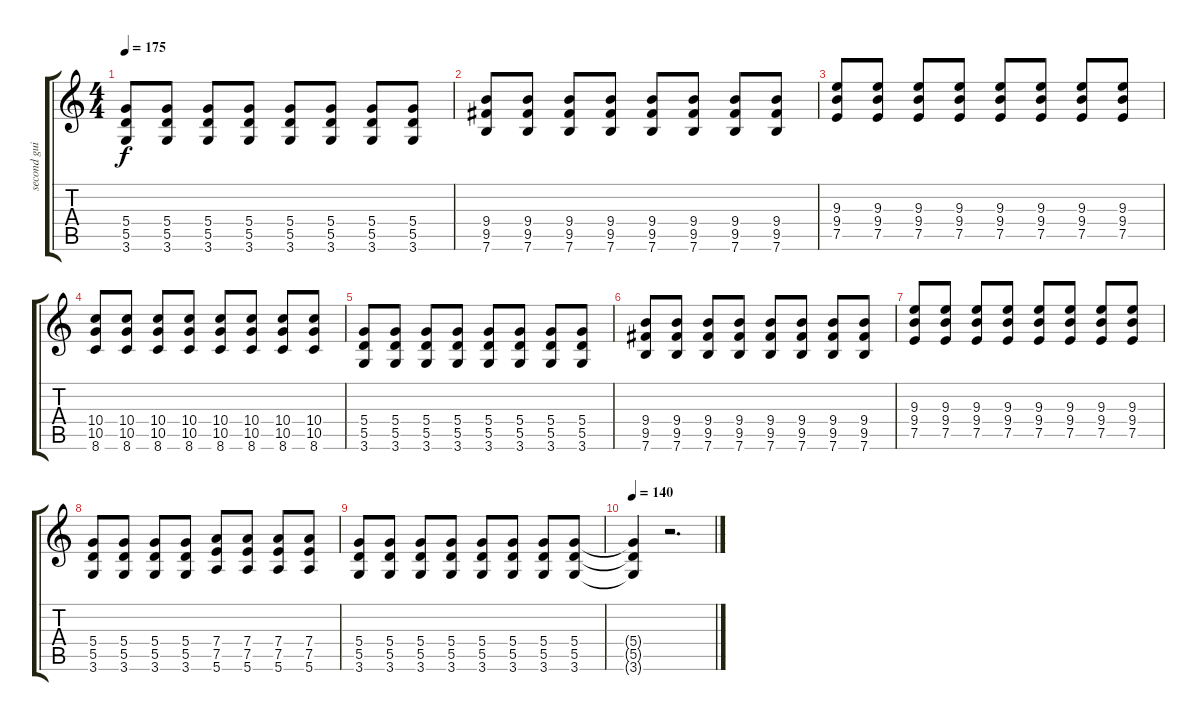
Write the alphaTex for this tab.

\track ("second guitar" "second gui") {instrument distortionguitar}
\staff {score tabs}
\tuning (E4 B3 G3 D3 A2 E2) {hide}
\ts (4 4)
\tempo 175
\clef g2
\ks c
(5.4 5.5 3.6).8{dy f} (5.4 5.5 3.6).8 (5.4 5.5 3.6).8 (5.4 5.5 3.6).8 (5.4 5.5 3.6).8 (5.4 5.5 3.6).8 (5.4 5.5 3.6).8 (5.4 5.5 3.6).8 |
(9.4 9.5 7.6).8 (9.4 9.5 7.6).8 (9.4 9.5 7.6).8 (9.4 9.5 7.6).8 (9.4 9.5 7.6).8 (9.4 9.5 7.6).8 (9.4 9.5 7.6).8 (9.4 9.5 7.6).8 |
(9.3 9.4 7.5).8 (9.3 9.4 7.5).8 (9.3 9.4 7.5).8 (9.3 9.4 7.5).8 (9.3 9.4 7.5).8 (9.3 9.4 7.5).8 (9.3 9.4 7.5).8 (9.3 9.4 7.5).8 |
(10.4 10.5 8.6).8 (10.4 10.5 8.6).8 (10.4 10.5 8.6).8 (10.4 10.5 8.6).8 (10.4 10.5 8.6).8 (10.4 10.5 8.6).8 (10.4 10.5 8.6).8 (10.4 10.5 8.6).8 |
(5.4 5.5 3.6).8 (5.4 5.5 3.6).8 (5.4 5.5 3.6).8 (5.4 5.5 3.6).8 (5.4 5.5 3.6).8 (5.4 5.5 3.6).8 (5.4 5.5 3.6).8 (5.4 5.5 3.6).8 |
(9.4 9.5 7.6).8 (9.4 9.5 7.6).8 (9.4 9.5 7.6).8 (9.4 9.5 7.6).8 (9.4 9.5 7.6).8 (9.4 9.5 7.6).8 (9.4 9.5 7.6).8 (9.4 9.5 7.6).8 |
(9.3 9.4 7.5).8 (9.3 9.4 7.5).8 (9.3 9.4 7.5).8 (9.3 9.4 7.5).8 (9.3 9.4 7.5).8 (9.3 9.4 7.5).8 (9.3 9.4 7.5).8 (9.3 9.4 7.5).8 |
(5.4 5.5 3.6).8 (5.4 5.5 3.6).8 (5.4 5.5 3.6).8 (5.4 5.5 3.6).8 (7.4 7.5 5.6).8 (7.4 7.5 5.6).8 (7.4 7.5 5.6).8 (7.4 7.5 5.6).8 |
(5.4 5.5 3.6).8 (5.4 5.5 3.6).8 (5.4 5.5 3.6).8 (5.4 5.5 3.6).8 (5.4 5.5 3.6).8 (5.4 5.5 3.6).8 (5.4 5.5 3.6).8 (5.4 5.5 3.6).8 |
\tempo 140
(5.4{t} 5.5{t} 3.6{t}).4 r.2{d}
